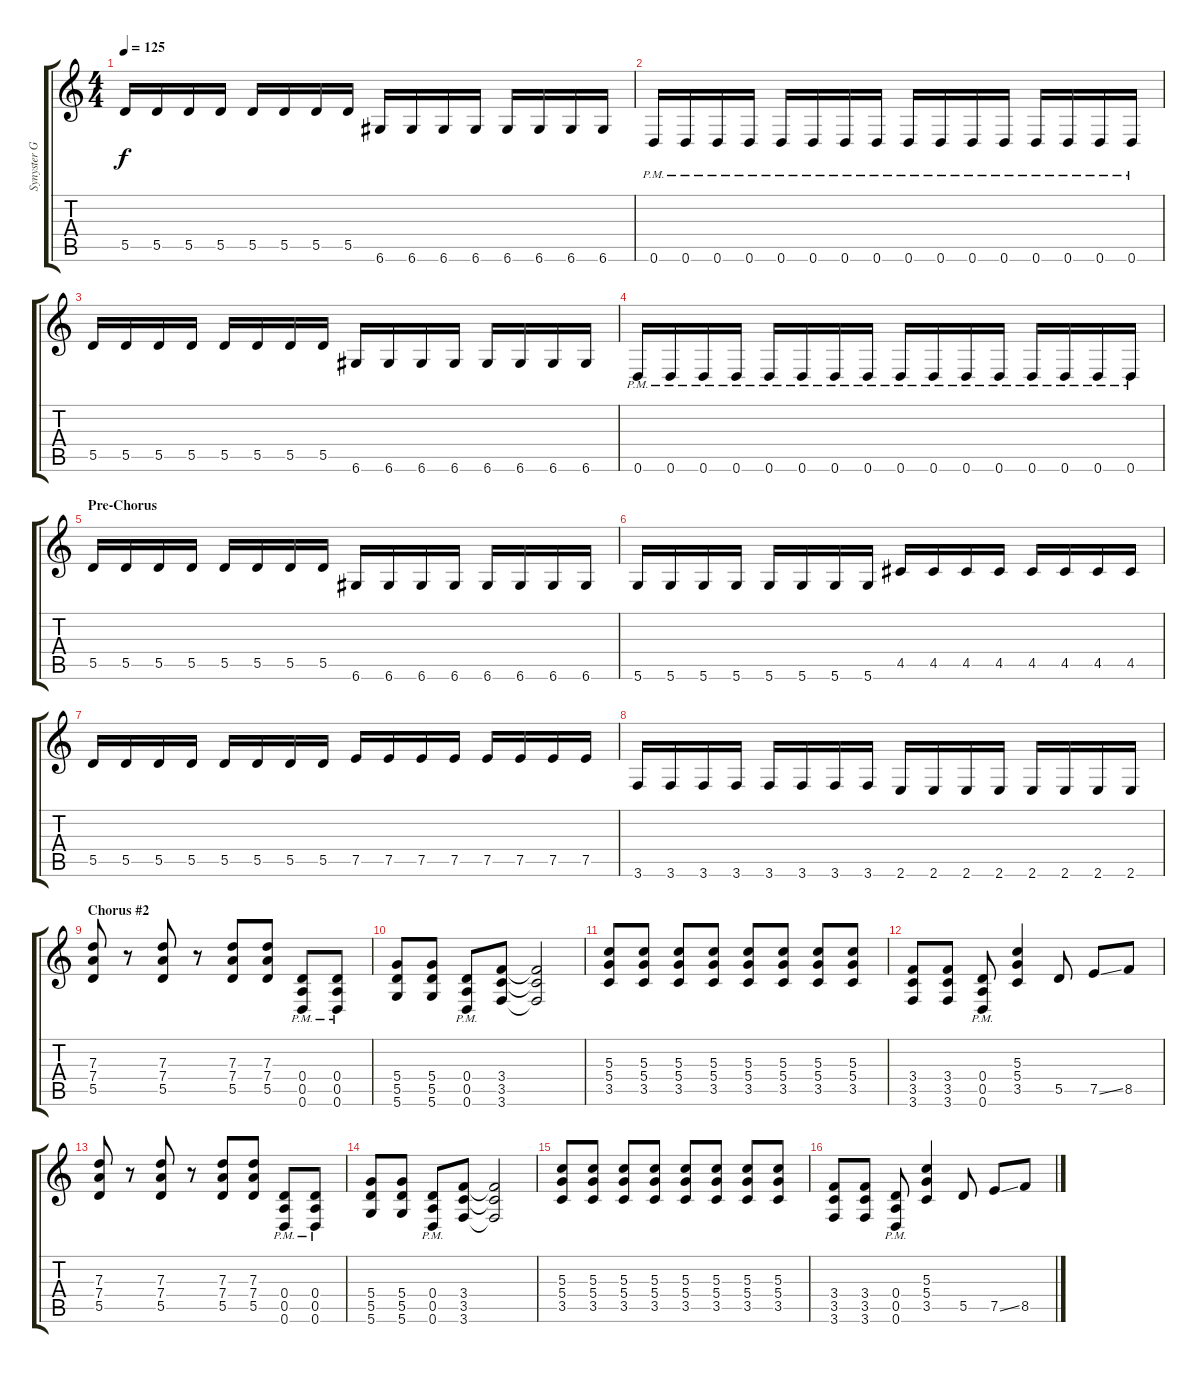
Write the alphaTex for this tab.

\track ("Synyster Gates" "Synyster G") {instrument overdrivenguitar}
\staff {score tabs}
\tuning (E4 B3 G3 D3 A2 D2) {hide}
\ts (4 4)
\tempo 125
\clef g2
\ks c
5.5.16{dy f} 5.5.16 5.5.16 5.5.16 5.5.16 5.5.16 5.5.16 5.5.16 6.6.16 6.6.16 6.6.16 6.6.16 6.6.16 6.6.16 6.6.16 6.6.16 |
0.6{pm}.16 0.6{pm}.16 0.6{pm}.16 0.6{pm}.16 0.6{pm}.16 0.6{pm}.16 0.6{pm}.16 0.6{pm}.16 0.6{pm}.16 0.6{pm}.16 0.6{pm}.16 0.6{pm}.16 0.6{pm}.16 0.6{pm}.16 0.6{pm}.16 0.6{pm}.16 |
5.5.16 5.5.16 5.5.16 5.5.16 5.5.16 5.5.16 5.5.16 5.5.16 6.6.16 6.6.16 6.6.16 6.6.16 6.6.16 6.6.16 6.6.16 6.6.16 |
0.6{pm}.16 0.6{pm}.16 0.6{pm}.16 0.6{pm}.16 0.6{pm}.16 0.6{pm}.16 0.6{pm}.16 0.6{pm}.16 0.6{pm}.16 0.6{pm}.16 0.6{pm}.16 0.6{pm}.16 0.6{pm}.16 0.6{pm}.16 0.6{pm}.16 0.6{pm}.16 |
\section ("" "Pre-Chorus")
5.5.16 5.5.16 5.5.16 5.5.16 5.5.16 5.5.16 5.5.16 5.5.16 6.6.16 6.6.16 6.6.16 6.6.16 6.6.16 6.6.16 6.6.16 6.6.16 |
5.6.16 5.6.16 5.6.16 5.6.16 5.6.16 5.6.16 5.6.16 5.6.16 4.5.16 4.5.16 4.5.16 4.5.16 4.5.16 4.5.16 4.5.16 4.5.16 |
5.5.16 5.5.16 5.5.16 5.5.16 5.5.16 5.5.16 5.5.16 5.5.16 7.5.16 7.5.16 7.5.16 7.5.16 7.5.16 7.5.16 7.5.16 7.5.16 |
3.6.16 3.6.16 3.6.16 3.6.16 3.6.16 3.6.16 3.6.16 3.6.16 2.6.16 2.6.16 2.6.16 2.6.16 2.6.16 2.6.16 2.6.16 2.6.16 |
\section ("" "Chorus #2")
(7.3 7.4 5.5).8{volume 12} r.8 (7.3 7.4 5.5).8 r.8 (7.3 7.4 5.5).8 (7.3 7.4 5.5).8 (0.4{pm} 0.5{pm} 0.6{pm}).8 (0.4{pm} 0.5{pm} 0.6{pm}).8 |
(5.4 5.5 5.6).8 (5.4 5.5 5.6).8 (0.4{pm} 0.5{pm} 0.6{pm}).8 (3.4 3.5 3.6).8 (3.4{t} 3.5{t} 3.6{t}).2 |
(5.3 5.4 3.5).8 (5.3 5.4 3.5).8 (5.3 5.4 3.5).8 (5.3 5.4 3.5).8 (5.3 5.4 3.5).8 (5.3 5.4 3.5).8 (5.3 5.4 3.5).8 (5.3 5.4 3.5).8 |
(3.4 3.5 3.6).8 (3.4 3.5 3.6).8 (0.4{pm} 0.5{pm} 0.6{pm}).8 (5.3 5.4 3.5).4 5.5.8 7.5{ss}.8 8.5.8 |
(7.3 7.4 5.5).8 r.8 (7.3 7.4 5.5).8 r.8 (7.3 7.4 5.5).8 (7.3 7.4 5.5).8 (0.4{pm} 0.5{pm} 0.6{pm}).8 (0.4{pm} 0.5{pm} 0.6{pm}).8 |
(5.4 5.5 5.6).8 (5.4 5.5 5.6).8 (0.4{pm} 0.5{pm} 0.6{pm}).8 (3.4 3.5 3.6).8 (3.4{t} 3.5{t} 3.6{t}).2 |
(5.3 5.4 3.5).8 (5.3 5.4 3.5).8 (5.3 5.4 3.5).8 (5.3 5.4 3.5).8 (5.3 5.4 3.5).8 (5.3 5.4 3.5).8 (5.3 5.4 3.5).8 (5.3 5.4 3.5).8 |
(3.4 3.5 3.6).8 (3.4 3.5 3.6).8 (0.4{pm} 0.5{pm} 0.6{pm}).8 (5.3 5.4 3.5).4 5.5.8 7.5{ss}.8 8.5.8
